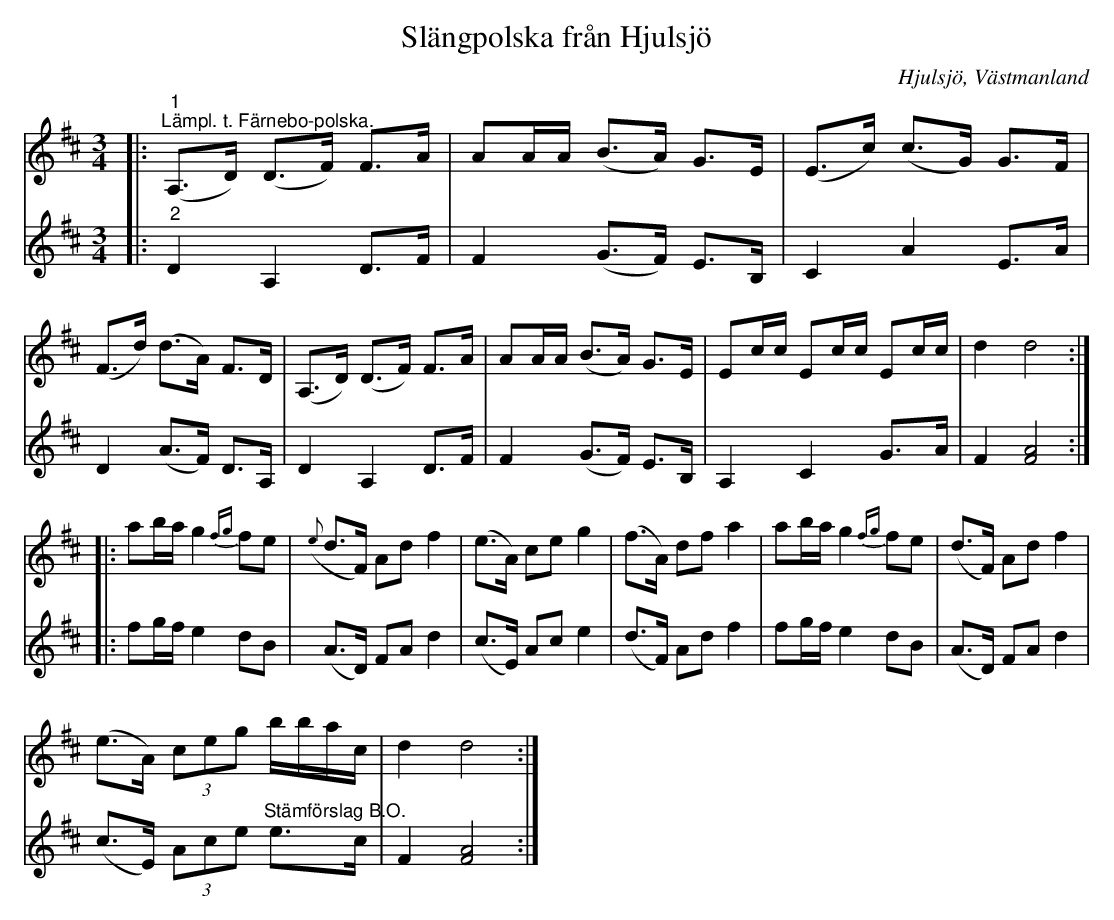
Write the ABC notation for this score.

X:1
T:Slängpolska från Hjulsjö
O:Hjulsjö, Västmanland
L:1/8
M:3/4
K:D
V:1
|:"^1""^Lämpl. t. Färnebo-polska." (A,>D) (D>F) F>A | AA/A/ (B>A) G>E | (E>c) (c>G) G>F |
(F>d) (d>A) F>D | (A,>D) (D>F) F>A | AA/A/ (B>A) G>E | Ec/c/ Ec/c/ Ec/c/ | d2 d4 ::
ab/a/ g2{fg} fe |({e} d>F) Ad f2 | (e>A) ce g2 | (f>A) df a2 | ab/a/ g2{fg} fe | (d>F) Ad f2 |
(e>A) (3ceg b/b/a/c/ | d2 d4 :|
V:2
|:"^2" D2 A,2 D>F | F2 (G>F) E>B, | C2 A2 E>A | D2 (A>F) D>A, | D2 A,2 D>F | F2 (G>F) E>B, |
A,2 C2 G>A | F2 [FA]4 :: fg/f/ e2 dB | (A>D) FA d2 | (c>E) Ac e2 | (d>F) Ad f2 | fg/f/ e2 dB |
(A>D) FA d2 | (c>E) (3Ace"^Stämförslag B.O." e>c | F2 [FA]4 :|
